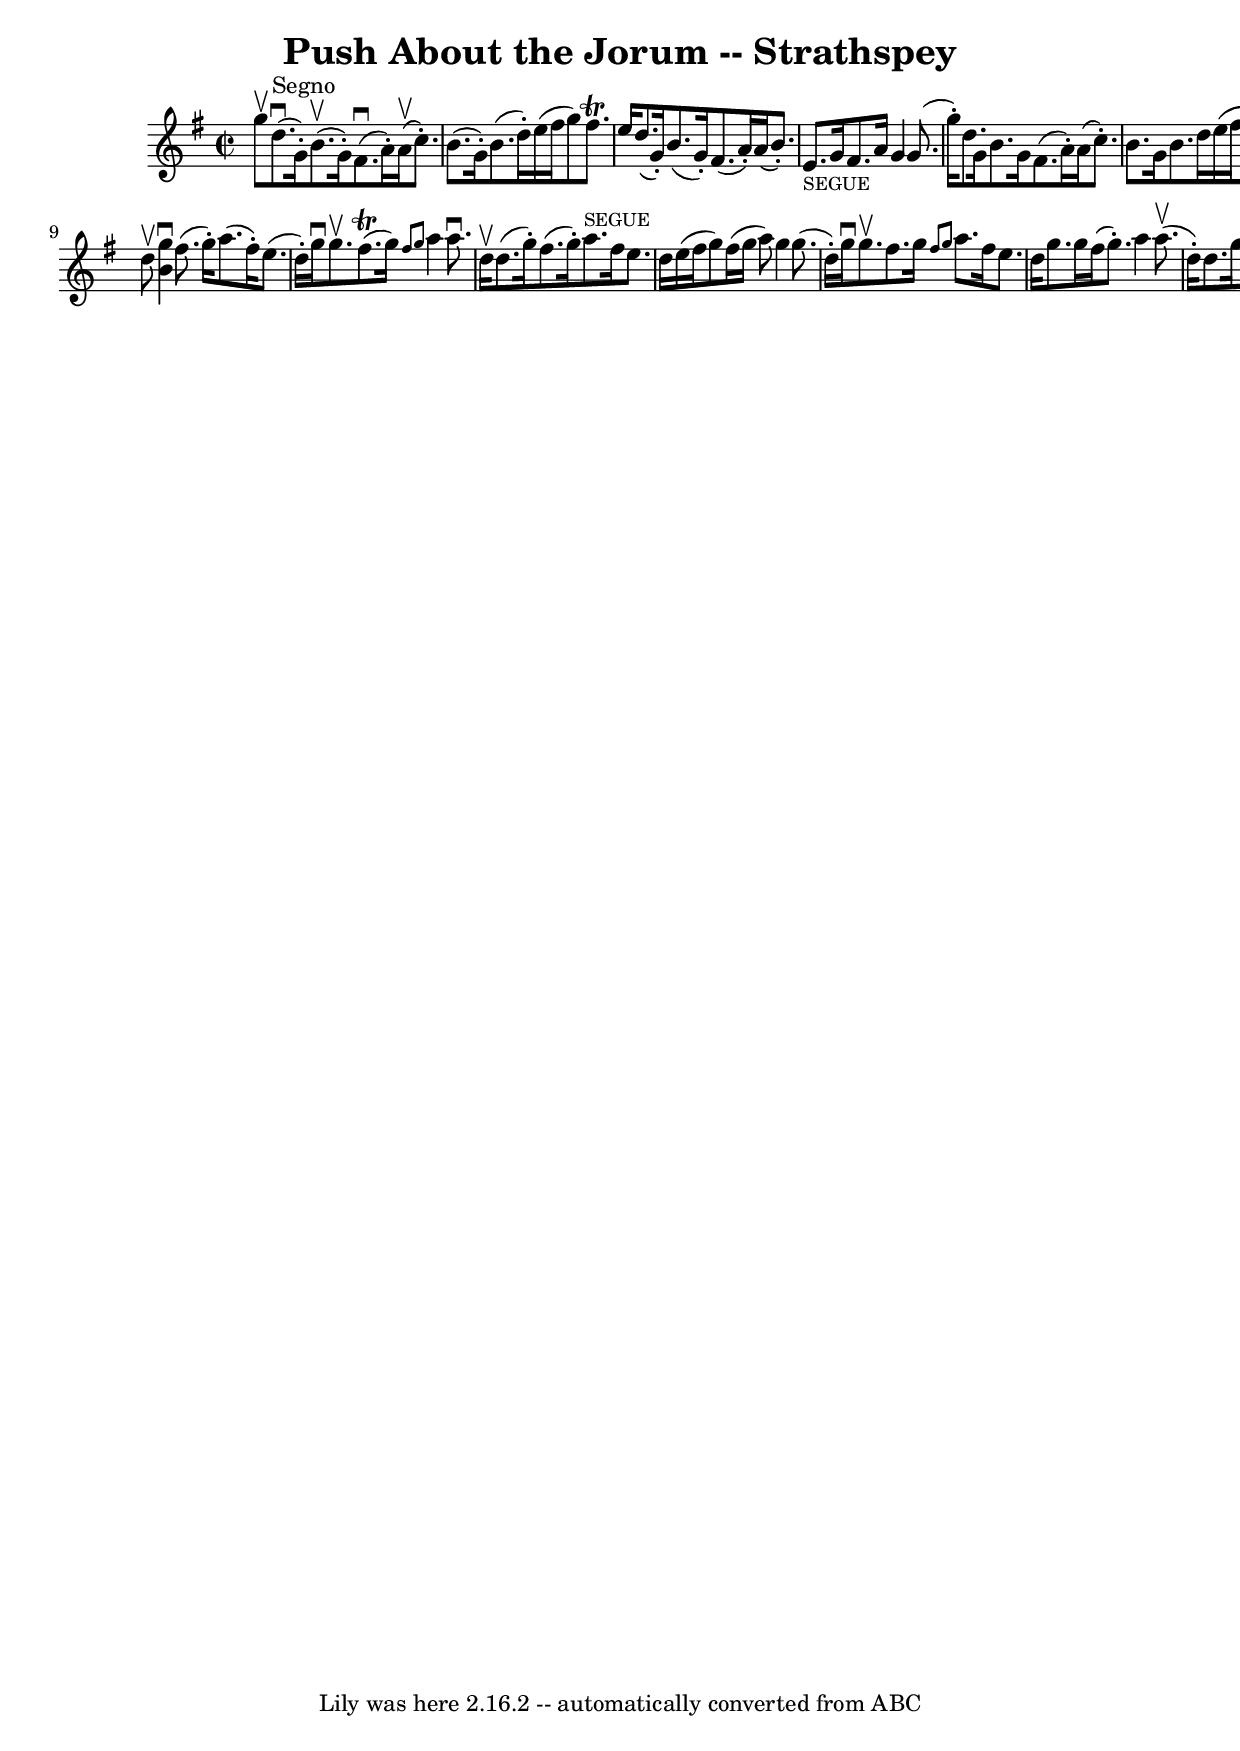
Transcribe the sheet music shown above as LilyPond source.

\version "2.16.2"
\include "Mammoth.ily"
\header {
  %% book = "Ryan's Mammoth Collection"
 crossRefNumber = "1"
 footnotes = "\\\\161 958"
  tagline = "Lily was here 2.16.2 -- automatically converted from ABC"
  title = "Push About the Jorum -- Strathspey"

}
voicedefault =  {


  \override Staff.TimeSignature #'style = #'C
  \time 2/2 
  \key g \major g''8^\upbow    |
 d''8.^"Segno"^\downbow(
 g'16-.) b'8.^\upbow(g'16-.) fs'8.^\downbow(a'16-.) a'16^\upbow(c''8.-.)    |
 b'8. (g'16-.) b'8. (d''16-.) e''16 (fs''16 g''8) fs''8.^\trill e''16    |
  
 d''8. (g'16-.) b'8. (g'16-.) fs'8. (a'16-.) a'16 ( b'8.-.)    |
 e'8._\segue g'16 fs'8. a'16 g'4 g'8. (g''16-.)   |
 d''8. g'16 b'8. g'16 fs'8. (a'16-.) a'16 (c''8.-.)   |
 b'8. g'16 b'8. d''16 e''16 (fs''16 g''8) fs''8. (^\trill e''16)    |
 d''8. g'16 b'8. g'16 fs'8. (a'16-.) a'16 (b'8.-.)     |
 e'8. g'16 fs'8. a'16 g'4 g'8    \bar "|." d''8^\upbow |
  << b'4^\downbow g''4   >> fs''8. (g''16-.) a''8. (fs''16-.) e''8. (d''16-.)    |
 g''16^\downbow   
 g''8.^\upbow fs''8. (^\trill g''16) \grace { fs''8 g''8  
					      } a''4 a''8.^\downbow d''16^\upbow    |
 d''8. (g''16-.) fs''8. (g''16-.) a''8.^\segue fs''16 e''8. d''16      |
 e''16 (fs''16 g''8) fs''16 (g''16 a''8) g''4 g''8. (d''16-.)    |
 g''16^\downbow g''8.^\upbow   
 fs''8. g''16  \grace { fs''8 g''8  
			} a''8. fs''16 e''8. d''16     |
 g''8. g''16 fs''16 (g''8.-.) a''4 a''8.^\upbow(d''16-.)   |
 d''8. g''16 fs''8. g''16 a''8. fs''16 e''8. d''16     |
 e''8. (g''16-.)   
 fs''8. (a''16-.) g''8. (b''16-.) e''8. (g''16-.)   

}

\score{
  <<

    \context Staff="default"
    {
      \voicedefault 
      
    }

  >>
  \layout {
    
  }
  \midi {
  }

}
